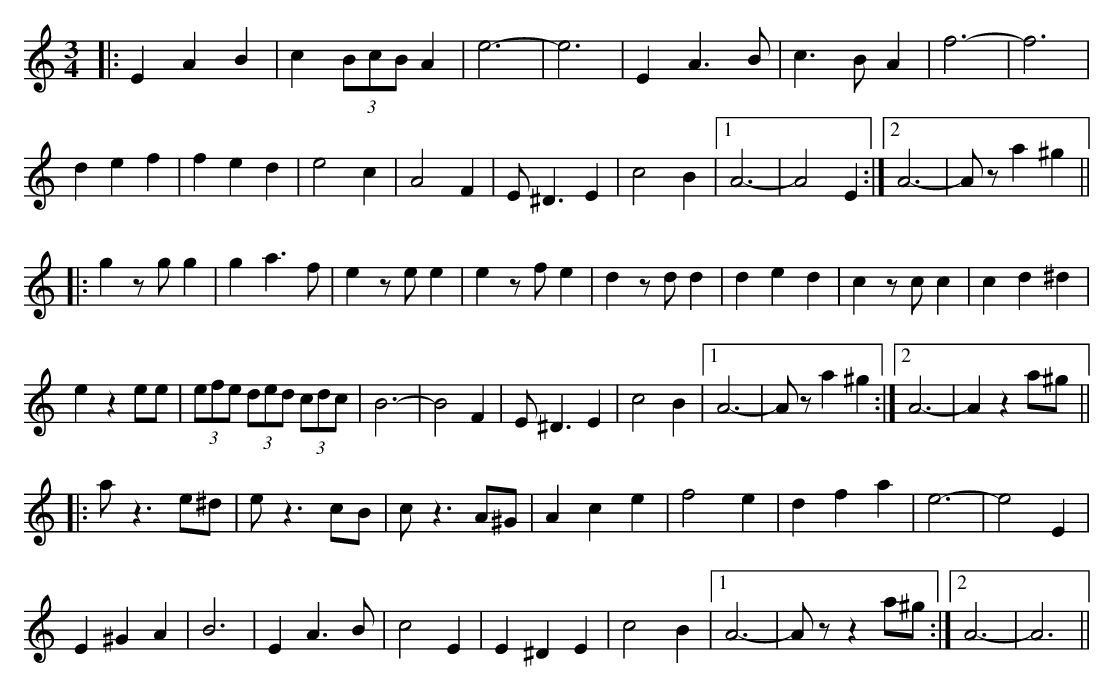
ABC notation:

X:1
M:3/4
K:Amin
|: E2 A2 B2|c2 (3BcB A2|e6-|-e6| E2 A3 B|c3 B A2| f6-|-f6|
d2 e2 f2|f2 e2 d2| e4 c2|A4 F2| E ^D3 E2|c4 B2|1 A6-|-A4 E2:|2 A6-|-Az a2 ^g2||
|: g2 zg g2|g2 a3 f| e2 ze e2|e2 zf e2| d2 zd d2|d2 e2 d2| c2 zc c2|c2 d2 ^d2|
e2 z2 ee|(3efe (3ded (3cdc| B6-|-B4 F2| E ^D3 E2|c4 B2|1 A6-|-Az a2 ^g2:|2 A6-|-A2 z2 a^g||
|: a z3 e^d|e z3 cB| c z3 A^G|A2 c2 e2| f4 e2|d2 f2 a2| e6-|-e4 E2|
 E2 ^G2 A2|B6| E2 A3 B|c4 E2| E2 ^D2 E2|c4 B2|1 A6-|-Az z2 a^g:|2 A6-|-A6||
